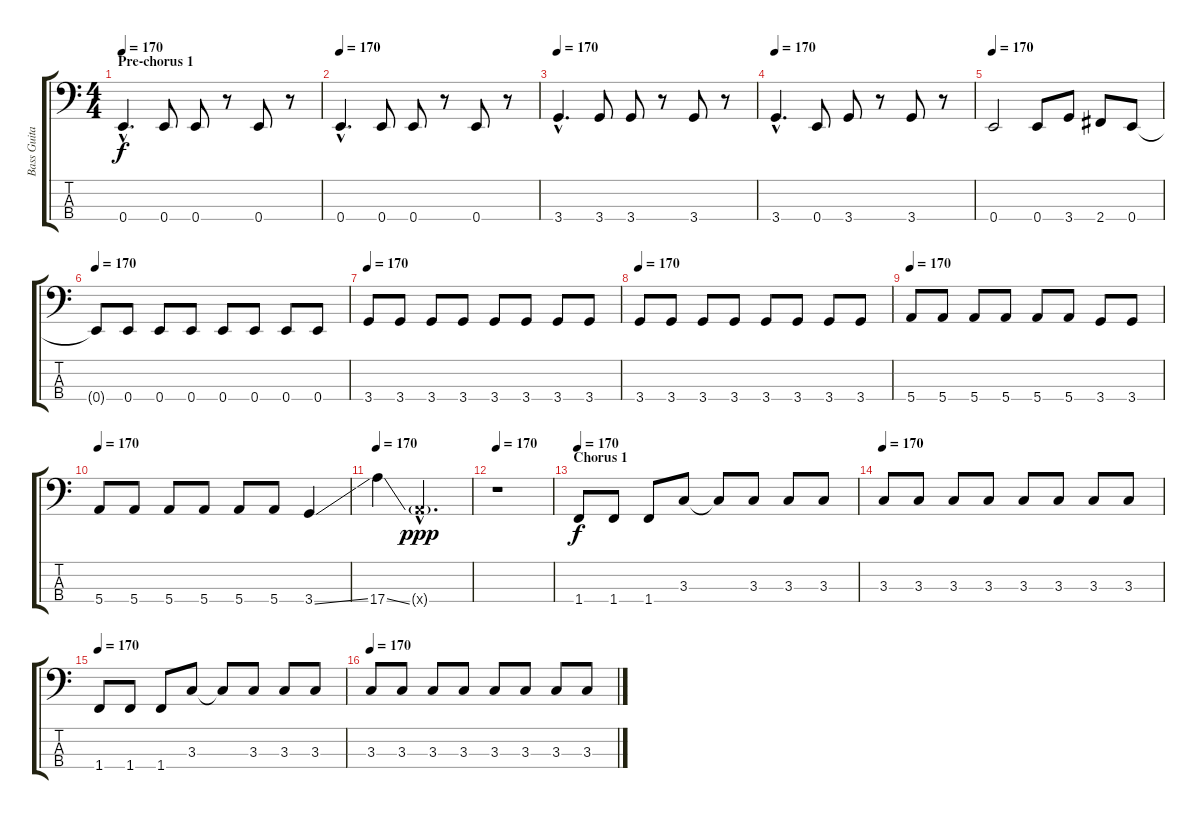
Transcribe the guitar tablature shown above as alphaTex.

\track ("Bass Guitar" "Bass Guita") {instrument electricbasspick}
\staff {score tabs}
\tuning (G2 D2 A1 E1) {hide}
\ts (4 4)
\section ("" "Pre-chorus 1")
\tempo 170
\clef f4
\ks c
0.4{hac}.4{d dy f} 0.4.8 0.4.8 r.8 0.4.8 r.8 |
\tempo 170
0.4{hac}.4{d} 0.4.8 0.4.8 r.8 0.4.8 r.8 |
\tempo 170
3.4{hac}.4{d} 3.4.8 3.4.8 r.8 3.4.8 r.8 |
\tempo 170
3.4{hac}.4{d} 0.4.8 3.4.8 r.8 3.4.8 r.8 |
\tempo 170
0.4.2 0.4.8 3.4.8 2.4.8 0.4.8 |
\tempo 170
0.4{t}.8 0.4.8 0.4.8 0.4.8 0.4.8 0.4.8 0.4.8 0.4.8 |
\tempo 170
3.4.8 3.4.8 3.4.8 3.4.8 3.4.8 3.4.8 3.4.8 3.4.8 |
\tempo 170
3.4.8 3.4.8 3.4.8 3.4.8 3.4.8 3.4.8 3.4.8 3.4.8 |
\tempo 170
5.4.8 5.4.8 5.4.8 5.4.8 5.4.8 5.4.8 3.4.8 3.4.8 |
\tempo 170
5.4.8 5.4.8 5.4.8 5.4.8 5.4.8 5.4.8 3.4{ss}.4 |
\tempo 170
17.4{ss}.4 5.4{g hac x}.2{d dy ppp} |
\tempo 170
r.1 |
\section ("" "Chorus 1")
\tempo 170
1.4.8{dy f} 1.4.8 1.4.8 3.3.8 3.3{t}.8 3.3.8 3.3.8 3.3.8 |
\tempo 170
3.3.8 3.3.8 3.3.8 3.3.8 3.3.8 3.3.8 3.3.8 3.3.8 |
\tempo 170
1.4.8 1.4.8 1.4.8 3.3.8 3.3{t}.8 3.3.8 3.3.8 3.3.8 |
\tempo 170
3.3.8 3.3.8 3.3.8 3.3.8 3.3.8 3.3.8 3.3.8 3.3.8
